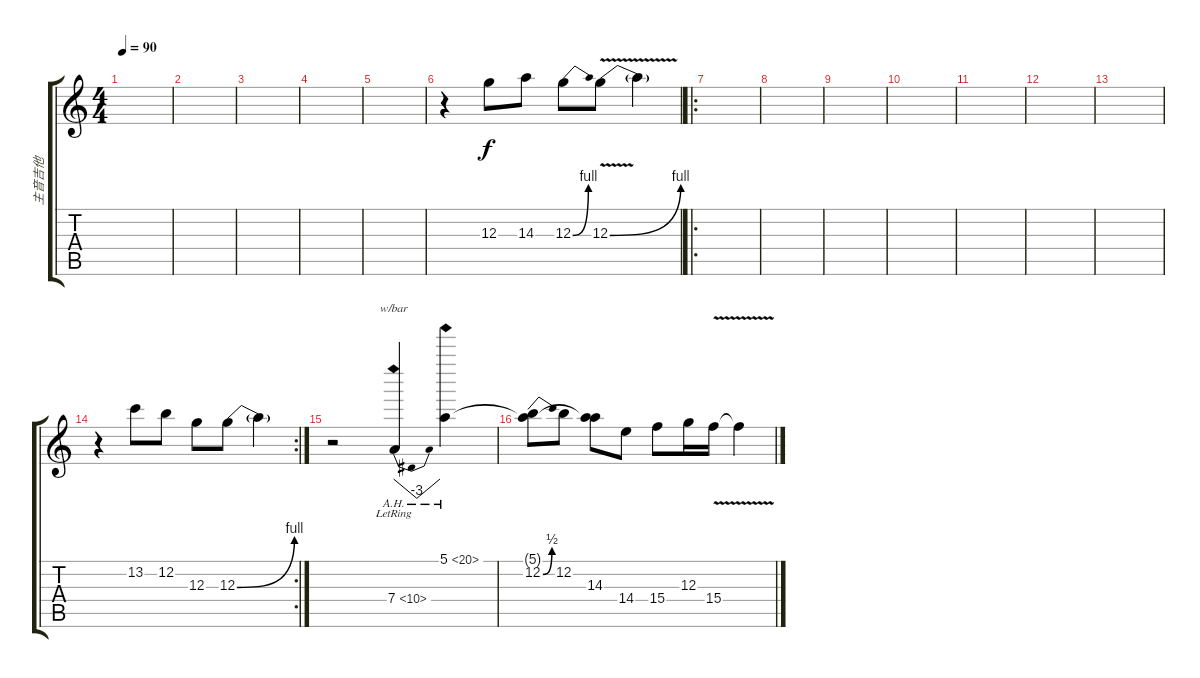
\track ("主音吉他" "主音吉他") {instrument electricguitarjazz}
\staff {score tabs}
\tuning (E4 B3 G3 D3 A2 E2) {hide}
\ts (4 4)
\tempo 90
\clef g2
\ks c
|
|
|
|
|
r.4 12.3.8 14.3.8 12.3{be (bend 0 0 60 4)}.8 12.3{be (bend 0 0 60 4) v}.8 12.3{t}.4 |
\ro
|
|
|
|
|
|
|
\rc 2
r.4 13.2.8 12.2.8 12.3.8 12.3{be (bend 0 0 60 4)}.8 12.3{t}.4 |
r.2 7.4{ah 3 lr}.4{tbe (dip default 0 0 30 -12 60 0)} 5.1{ah 15}.4 |
(5.1{t} 12.2{be (bend 0 0 60 2)}).8 12.2.8 (5.1{t} 14.3).8 14.4.8 15.4.8 12.3.16 15.4{v}.16 15.4{t}.4
